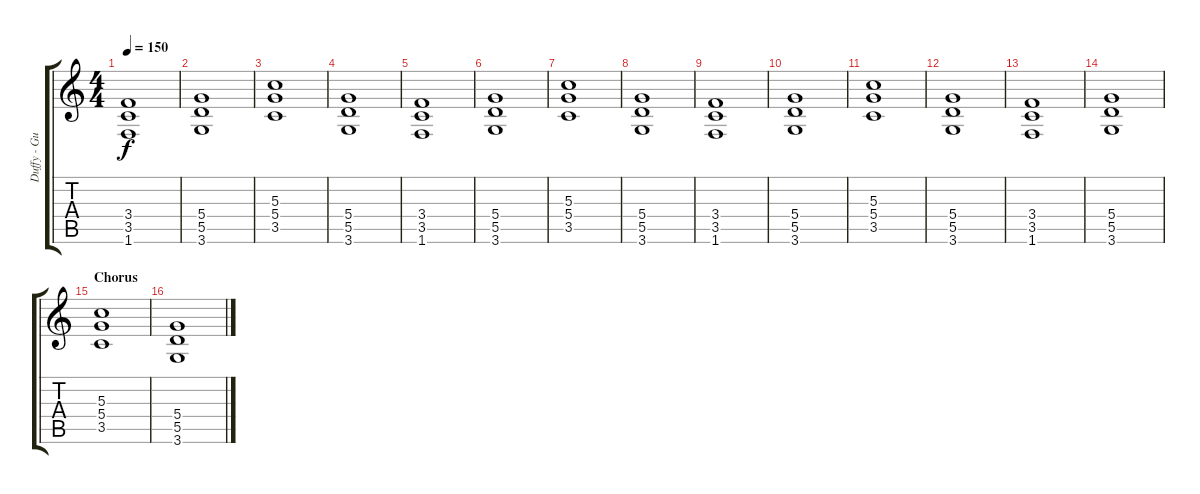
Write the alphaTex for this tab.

\track ("Duffy - Guitars" "Duffy - Gu") {instrument distortionguitar}
\staff {score tabs}
\tuning (E4 B3 G3 D3 A2 E2) {hide}
\ts (4 4)
\tempo 150
\clef g2
\ks c
(3.4 3.5 1.6).1{dy f} |
(5.4 5.5 3.6).1 |
(5.3 5.4 3.5).1 |
(5.4 5.5 3.6).1 |
(3.4 3.5 1.6).1 |
(5.4 5.5 3.6).1 |
(5.3 5.4 3.5).1 |
(5.4 5.5 3.6).1 |
(3.4 3.5 1.6).1 |
(5.4 5.5 3.6).1 |
(5.3 5.4 3.5).1 |
(5.4 5.5 3.6).1 |
(3.4 3.5 1.6).1 |
(5.4 5.5 3.6).1 |
\section ("" "Chorus")
(5.3 5.4 3.5).1{instrument distortionguitar} |
(5.4 5.5 3.6).1
